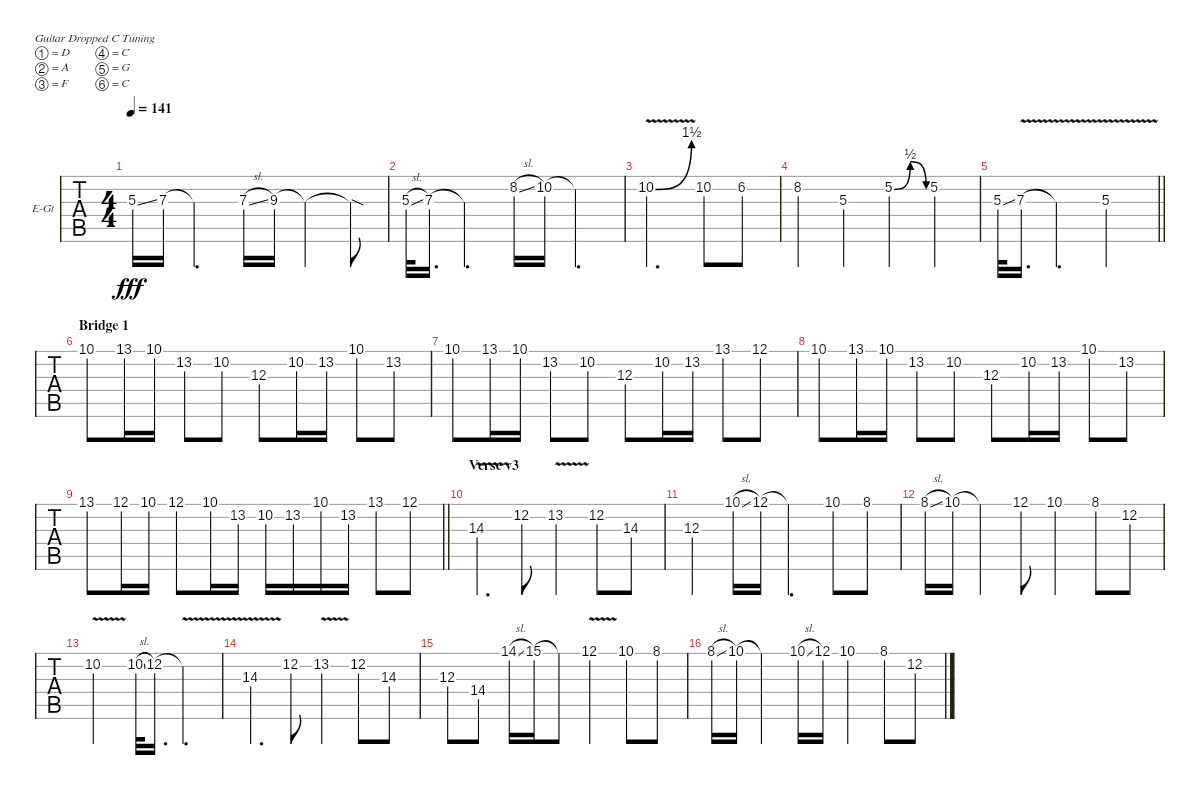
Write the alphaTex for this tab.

\bracketExtendMode groupsimilarinstruments
\firstSystemTrackNameOrientation horizontal
\otherSystemsTrackNameOrientation horizontal
\track ("Guitar Lead 1" "E-Gt") {solo instrument distortionguitar}
\staff {tabs}
\tuning (D4 A3 F3 C3 G2 C2)
\ts (4 4)
\tempo 141
\clef g2
\ks c
5.3{ss}.16{dy fff} 7.3.16 7.3{t}.4{d} 7.3{sl}.16 9.3.16 9.3{t}.4 9.3{sod t}.8 |
5.3{sl}.32 7.3.16{d} 7.3{t}.4{d} 8.2{sl}.16 10.2.16 10.2{t}.4{d} |
10.2{be (bend 0 0 12 6) v}.2{d} 10.2.8 6.2.8 |
8.2.4 5.3.4 5.2{be (bendrelease 0 0 6 2 6 2 60 0)}.4 5.2.4 |
\barLineRight lightlight
5.3{ss}.32 7.3{v}.16{d} 7.3{v t}.4{d} 5.3{v}.2 |
\section ("" "Bridge 1")
10.1.8 13.1.16 10.1.16 13.2.8 10.2.8 12.3.8 10.2.16 13.2.16 10.1.8 13.2.8 |
10.1.8 13.1.16 10.1.16 13.2.8 10.2.8 12.3.8 10.2.16 13.2.16 13.1.8 12.1.8 |
10.1.8 13.1.16 10.1.16 13.2.8 10.2.8 12.3.8 10.2.16 13.2.16 10.1.8 13.2.8 |
\barLineRight lightlight
13.1.8 12.1.16 10.1.16 12.1.8 10.1.16 13.2.16 10.2.16 13.2.16 10.1.16 13.2.16 13.1.8 12.1.8 |
\section ("" "Verse v3")
14.3{v}.4{d} 12.2.8 13.2{v}.4 12.2.8 14.3.8 |
12.3.4 10.1{sl}.16 12.1.16 12.1{t}.4{d} 10.1.8 8.1.8 |
8.1{sl}.16 10.1.16 10.1{t}.4 12.1.8 10.1.4 8.1.8 12.2.8 |
10.2{v}.2 10.2{sl}.32 12.2.16{d} 12.2{v t}.4{d} |
14.3{v}.4{d} 12.2.8 13.2{v}.4 12.2.8 14.3.8 |
12.3.8 14.4.8 14.1{sl}.16 15.1.16 15.1{t}.8 12.1{v}.4 10.1.8 8.1.8 |
8.1{sl}.16 10.1.16 10.1{t}.4 10.1{sl}.16 12.1.16 10.1.4 8.1.8 12.2.8
